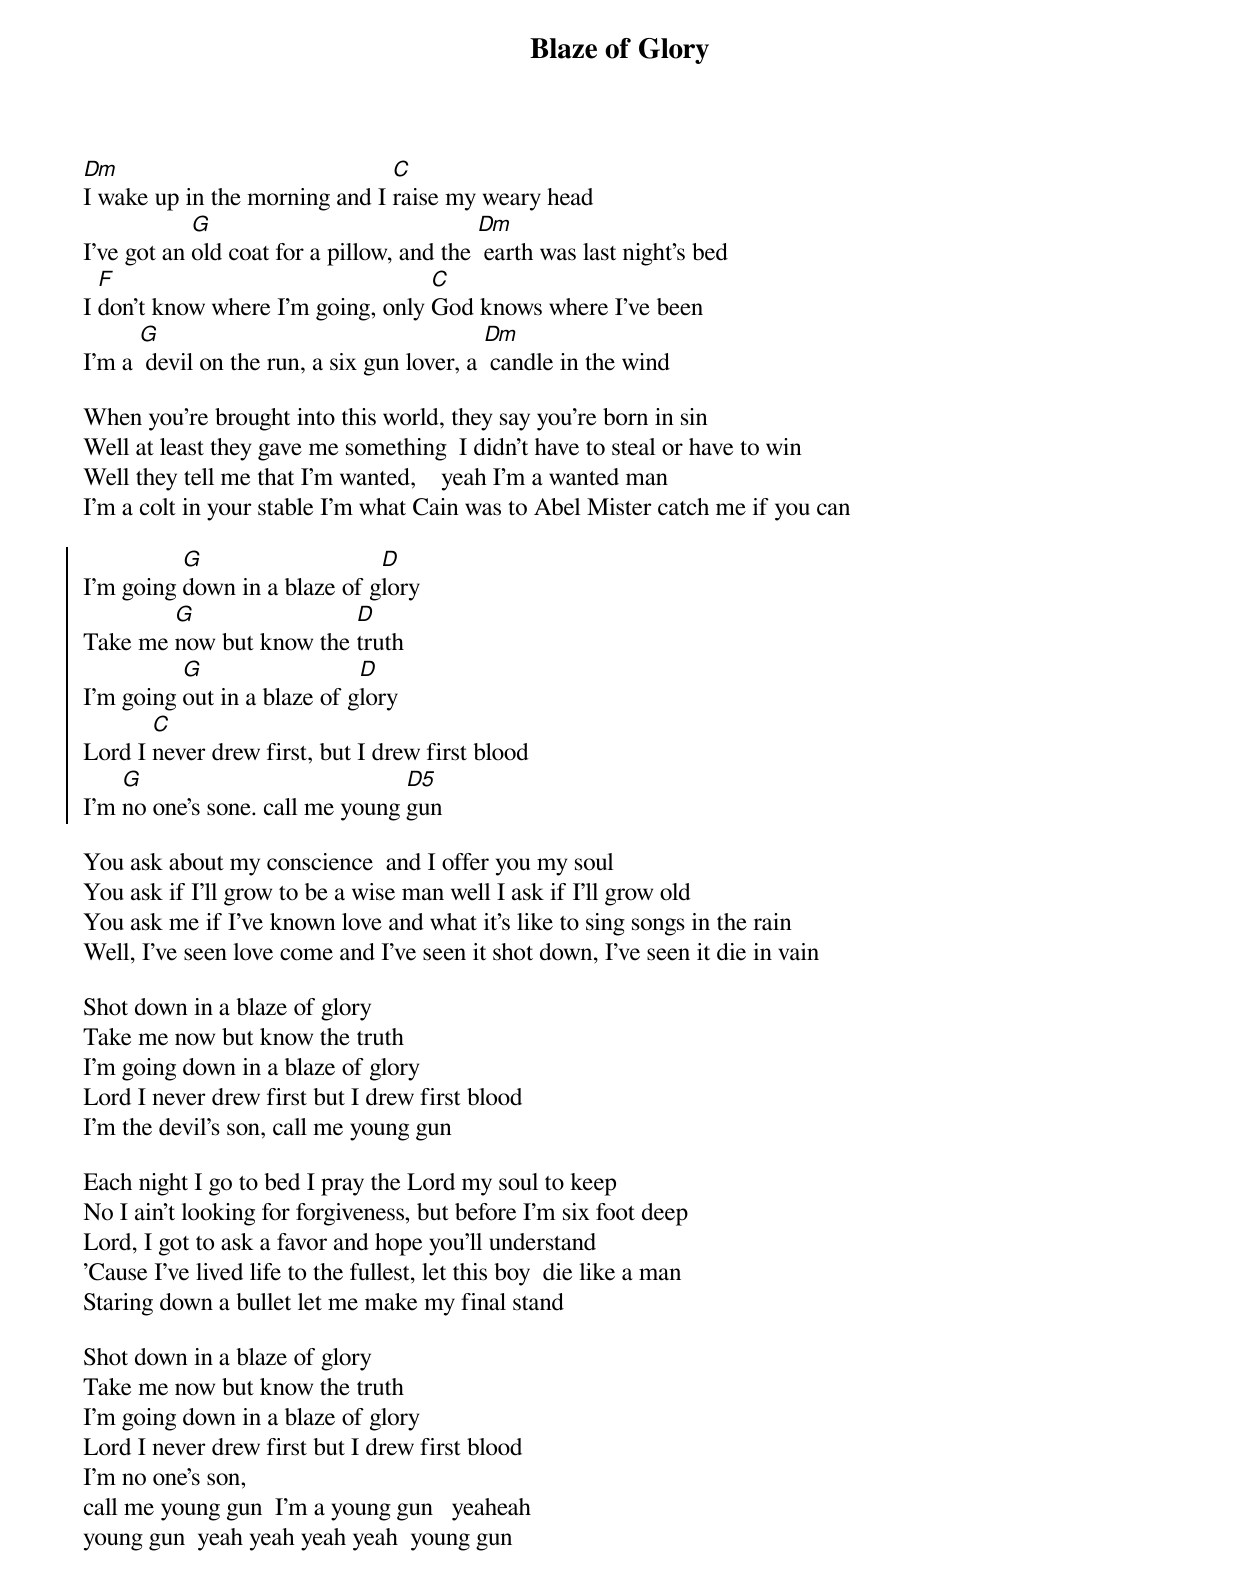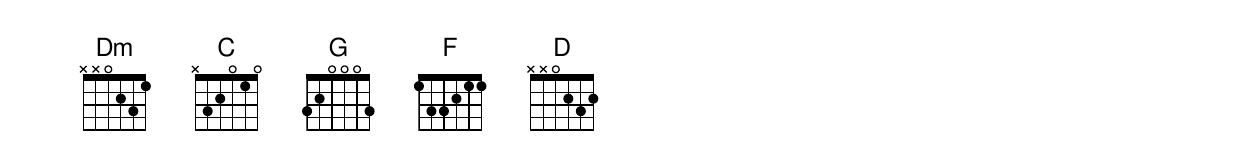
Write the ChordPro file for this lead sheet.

{title: Blaze of Glory}

[Dm]I wake up in the morning and I [C]raise my weary head
I've got an [G]old coat for a pillow, and the [Dm] earth was last night's bed
I [F]don't know where I'm going, only [C]God knows where I've been
I'm a [G] devil on the run, a six gun lover, a [Dm] candle in the wind

When you're brought into this world, they say you're born in sin
Well at least they gave me something  I didn't have to steal or have to win
Well they tell me that I'm wanted,    yeah I'm a wanted man
I'm a colt in your stable I'm what Cain was to Abel Mister catch me if you can

{soc}
I'm going [G]down in a blaze of g[D]lory
Take me [G]now but know the [D]truth
I'm going [G]out in a blaze of g[D]lory
Lord I [C]never drew first, but I drew first blood
I'm [G]no one's sone. call me young [D5]gun
{eoc}

You ask about my conscience  and I offer you my soul
You ask if I'll grow to be a wise man well I ask if I'll grow old
You ask me if I've known love and what it's like to sing songs in the rain
Well, I've seen love come and I've seen it shot down, I've seen it die in vain

Shot down in a blaze of glory
Take me now but know the truth
I'm going down in a blaze of glory
Lord I never drew first but I drew first blood
I'm the devil’s son, call me young gun

Each night I go to bed I pray the Lord my soul to keep
No I ain't looking for forgiveness, but before I'm six foot deep
Lord, I got to ask a favor and hope you'll understand
'Cause I've lived life to the fullest, let this boy  die like a man
Staring down a bullet let me make my final stand

Shot down in a blaze of glory
Take me now but know the truth
I'm going down in a blaze of glory
Lord I never drew first but I drew first blood
I'm no one's son,
call me young gun  I’m a young gun   yeaheah
young gun  yeah yeah yeah yeah  young gun
